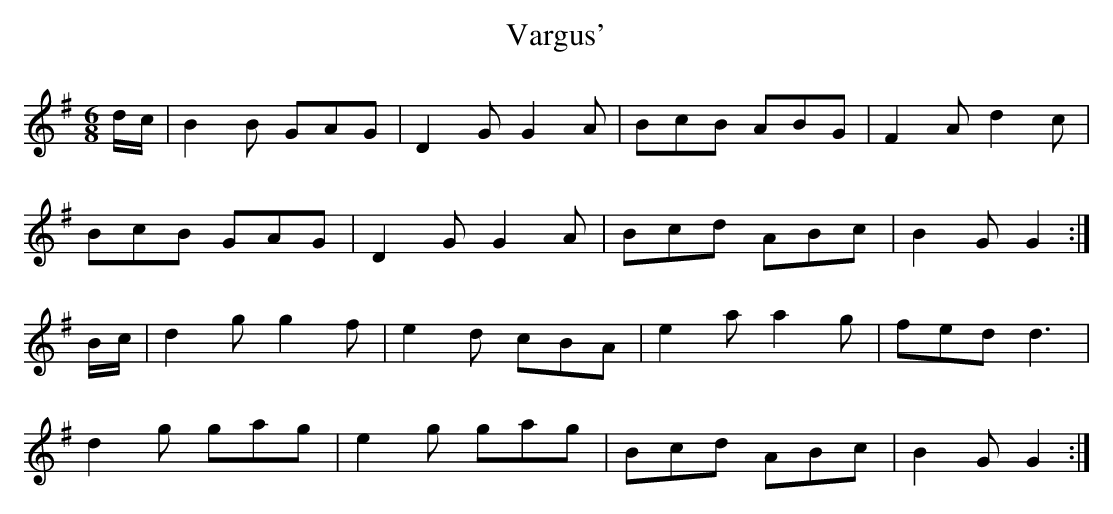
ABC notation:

X:1
T: Vargus'
L: 1/8
M: 6/8
K: G
d/c/|B2B GAG|D2G G2A|BcB ABG|F2A d2c|
BcB GAG|D2G G2A|Bcd ABc|B2G G2 :|
B/c/|d2g g2f|e2d cBA|e2a a2g|fed d3|
d2g gag|e2g gag|Bcd ABc|B2G G2 :|
